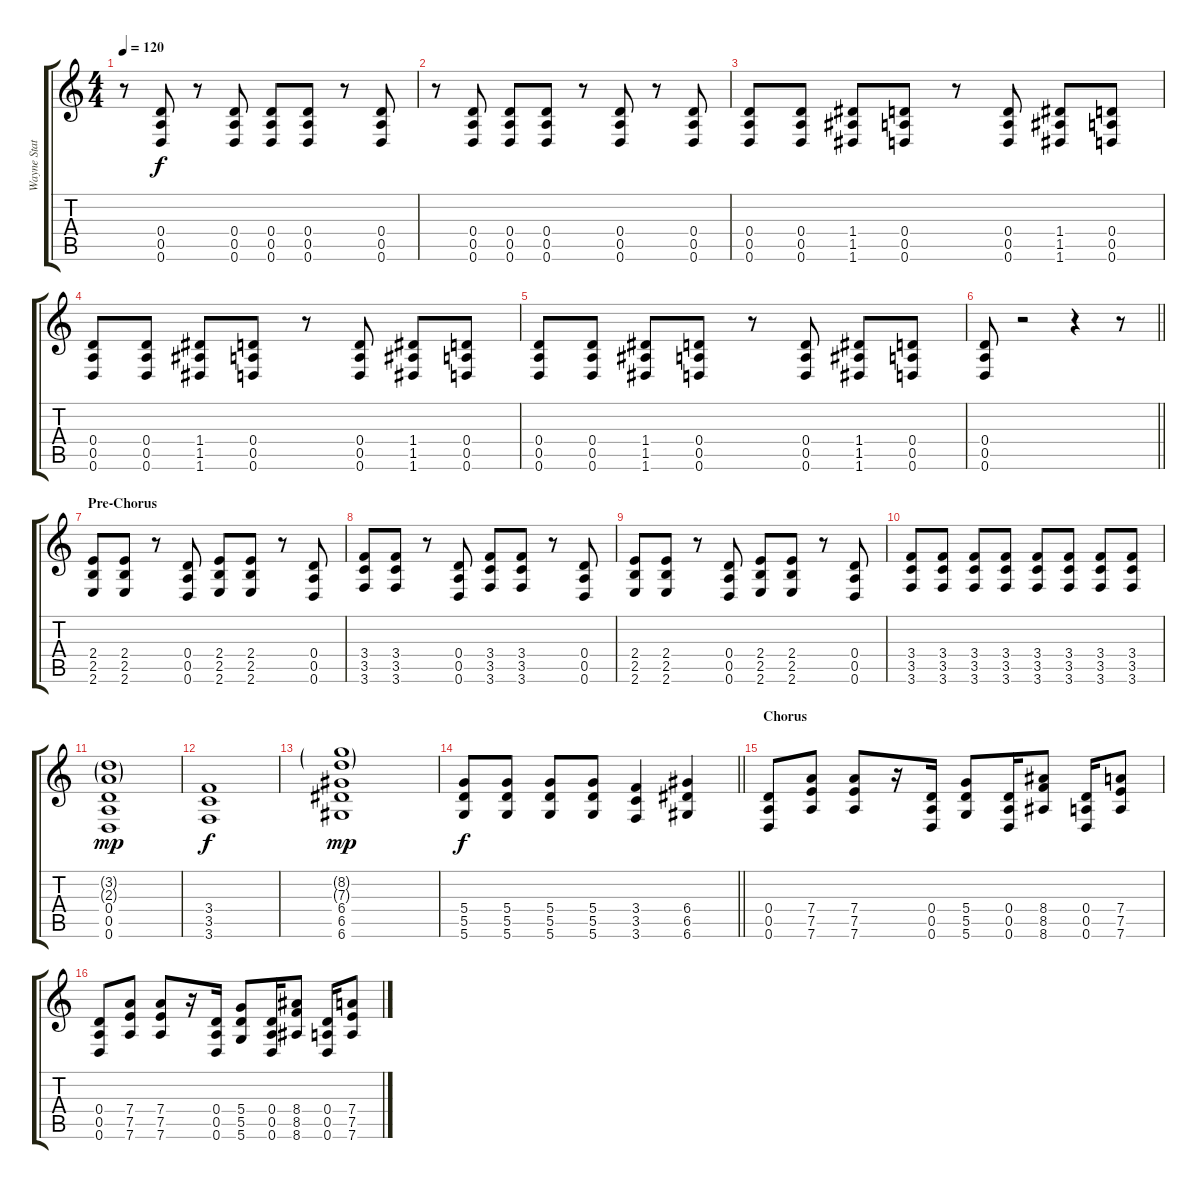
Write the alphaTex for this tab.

\track ("Wayne Static" "Wayne Stat") {instrument distortionguitar}
\staff {score tabs}
\tuning (E4 B3 G3 D3 A2 D2) {hide}
\ts (4 4)
\tempo 120
\clef g2
\ks c
r.8{dy f} (0.4 0.5 0.6).8 r.8 (0.4 0.5 0.6).8 (0.4 0.5 0.6).8 (0.4 0.5 0.6).8 r.8 (0.4 0.5 0.6).8 |
r.8 (0.4 0.5 0.6).8 (0.4 0.5 0.6).8 (0.4 0.5 0.6).8 r.8 (0.4 0.5 0.6).8 r.8 (0.4 0.5 0.6).8 |
(0.4 0.5 0.6).8 (0.4 0.5 0.6).8 (1.4 1.5 1.6).8 (0.4 0.5 0.6).8 r.8 (0.4 0.5 0.6).8 (1.4 1.5 1.6).8 (0.4 0.5 0.6).8 |
(0.4 0.5 0.6).8 (0.4 0.5 0.6).8 (1.4 1.5 1.6).8 (0.4 0.5 0.6).8 r.8 (0.4 0.5 0.6).8 (1.4 1.5 1.6).8 (0.4 0.5 0.6).8 |
(0.4 0.5 0.6).8 (0.4 0.5 0.6).8 (1.4 1.5 1.6).8 (0.4 0.5 0.6).8 r.8 (0.4 0.5 0.6).8 (1.4 1.5 1.6).8 (0.4 0.5 0.6).8 |
\barLineRight lightlight
(0.4 0.5 0.6).8 r.2 r.4 r.8 |
\section ("" "Pre-Chorus")
(2.4 2.5 2.6).8 (2.4 2.5 2.6).8 r.8 (0.4 0.5 0.6).8 (2.4 2.5 2.6).8 (2.4 2.5 2.6).8 r.8 (0.4 0.5 0.6).8 |
(3.4 3.5 3.6).8 (3.4 3.5 3.6).8 r.8 (0.4 0.5 0.6).8 (3.4 3.5 3.6).8 (3.4 3.5 3.6).8 r.8 (0.4 0.5 0.6).8 |
(2.4 2.5 2.6).8 (2.4 2.5 2.6).8 r.8 (0.4 0.5 0.6).8 (2.4 2.5 2.6).8 (2.4 2.5 2.6).8 r.8 (0.4 0.5 0.6).8 |
(3.4 3.5 3.6).8 (3.4 3.5 3.6).8 (3.4 3.5 3.6).8 (3.4 3.5 3.6).8 (3.4 3.5 3.6).8 (3.4 3.5 3.6).8 (3.4 3.5 3.6).8 (3.4 3.5 3.6).8 |
(3.2{g} 2.3{g} 0.4 0.5 0.6).1{dy mp} |
(3.4 3.5 3.6).1{dy f} |
(8.2{g} 7.3{g} 6.4 6.5 6.6).1{dy mp} |
\barLineRight lightlight
(5.4 5.5 5.6).8{dy f} (5.4 5.5 5.6).8 (5.4 5.5 5.6).8 (5.4 5.5 5.6).8 (3.4 3.5 3.6).4 (6.4 6.5 6.6).4 |
\section ("" "Chorus")
(0.4 0.5 0.6).8 (7.4 7.5 7.6).8 (7.4 7.5 7.6).8 r.16 (0.4 0.5 0.6).16 (5.4 5.5 5.6).8 (0.4 0.5 0.6).16 (8.4 8.5 8.6).8 (0.4 0.5 0.6).16 (7.4 7.5 7.6).8 |
(0.4 0.5 0.6).8 (7.4 7.5 7.6).8 (7.4 7.5 7.6).8 r.16 (0.4 0.5 0.6).16 (5.4 5.5 5.6).8 (0.4 0.5 0.6).16 (8.4 8.5 8.6).8 (0.4 0.5 0.6).16 (7.4 7.5 7.6).8
